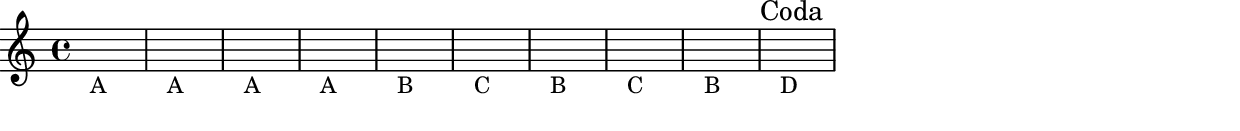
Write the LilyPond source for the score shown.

%% Generated by lilypond-book
%% Options: [exampleindent=10.16\mm,indent=0\mm,line-width=160\mm]
\include "lilypond-book-preamble.ly"


% ****************************************************************
% Start cut-&-pastable-section
% ****************************************************************

#(ly:set-option 'eps-box-padding 3.000000)



\paper {
  indent = 0\mm
  line-width = 160\mm
  % offset the left padding, also add 1mm as lilypond creates cropped
  % images with a little space on the right
  line-width = #(- line-width (* mm  3.000000) (* mm 1))
}

\layout {
  
}





% ****************************************************************
% ly snippet:
% ****************************************************************
\sourcefilename "/home/gub/NewGub/gub/target/linux-x86/src/lilypond-git.sv.gnu.org--lilypond.git-release-unstable/input/regression/repeat-ds-return-count.ly"
\sourcefileline 0
\version "2.23.6"

#(ly:set-option 'warning-as-error #t)

\header {
  texidoc="When a @emph{D.C.} or @emph{D.S.} instruction is to be
performed more than once, the default @code{dalSegnoTextFormatter}
includes the count in the instruction.  In this case, the @emph{D.C.}
instruction should indicate returning thrice and the @emph{D.S.}
instruction should indicate returning twice."
}

piece = \new Voice \fixed c' {
  \repeat segno 4 {
    s1_"A"
  }
  \repeat segno 3 {
    s1_"B"
    \alternative {
      \volta 1,2 s1_"C"
      \volta 3 <>
    }
  }
  \sectionLabel "Coda"
  s1_"D"
}

\score { \piece }
\score { \unfoldRepeats \piece }



% ****************************************************************
% end ly snippet
% ****************************************************************
